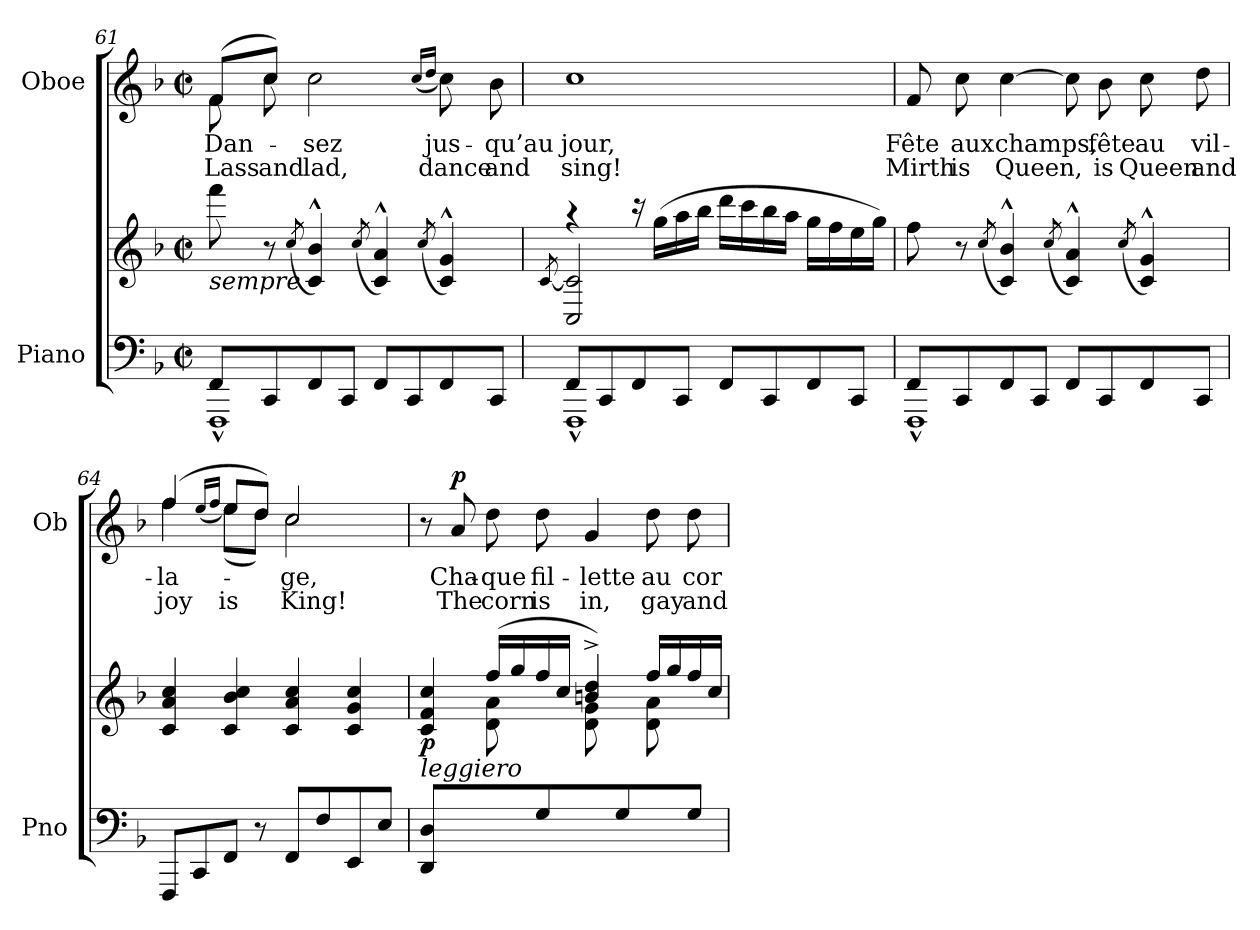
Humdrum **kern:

**kern	**kern	**dynam	**kern	**text	**text	**dynam
*part2	*part2	*part2	*part1	*part1	*part1	*part1
*staff3	*staff2	*staff2/3	*staff1	*staff1	*staff1	*staff1
*I"Piano	*	*	*I"Oboe	*	*	*
*I'Pno	*	*	*I'Ob	*	*	*
*clefF4	*clefG2	*	*clefG2	*	*	*
*k[b-]	*k[b-]	*	*k[b-]	*	*	*
*M2/2	*M2/2	*	*M2/2	*	*	*
*met(c|)	*met(c|)	*	*met(c|)	*	*	*
=61	=61	=61	=61	=61	=61	=61
*^	*	*	*	*	*	*
!	!	!LO:TX:b:i:t=sempre	!	!	!	!	!
!	!	!	!	!	!LO:LY:b	!LO:LY:b	!
*	*	*	*	*^	*	*	*
8FF/L	1FFF^^	8fff\	.	(>8f/L	8f\	Dan-	Lass	.
!	!	!	!	!	!	!	!LO:LY:b	!
8CC/	.	8r	.	8cc/J)	8cc\	.	and	.
.	.	(>8qcc/	.	.	.	.	.	.
!	!	!	!	!	!	!LO:LY:b	!LO:LY:b	!
8FF/	.	4c/^^ 4b-/^^)	.	2cc\	2.ryy	-sez	lad,	.
8CC/J	.	.	.	.	.	.	.	.
.	.	(>8qcc/	.	.	.	.	.	.
8FF/L	.	4c/^^ 4a/^^)	.	.	.	.	.	.
8CC/	.	.	.	.	.	.	.	.
.	.	.	.	(16qcc/LL	.	.	.	.
.	.	(>8qcc/	.	16qdd/JJ	.	.	.	.
!	!	!	!	!	!	!LO:LY:b	!LO:LY:b	!
8FF/	.	4c/^^ 4g/^^)	.	8cc\)	.	jus-	dance	.
!	!	!	!	!	!	!LO:LY:b	!LO:LY:b	!
8CC/J	.	.	.	8b-\	.	-qu’au	and	.
*	*	*	*	*v	*v	*	*	*
!!LO:LB:g=z
=62	=62	=62	=62	=62	=62	=62	=62
*	*	*^	*	*	*	*	*
.	.	.	[<8qc/	.	.	.	.	.
!	!	!	!	!	!	!LO:LY:b	!LO:LY:b	!
8FF/L	1FFF^^	4r	2C/ 2c/]	.	1cc	jour,	sing!	.
8CC/	.	.	.	.	.	.	.	.
8FF/	.	16r	.	.	.	.	.	.
.	.	(16gg\LL	.	.	.	.	.	.
8CC/J	.	16aa\	.	.	.	.	.	.
.	.	16bb-\JJ	.	.	.	.	.	.
8FF/L	.	16ddd\LL	2ryy	.	.	.	.	.
.	.	16ccc\	.	.	.	.	.	.
8CC/	.	16bb-\	.	.	.	.	.	.
.	.	16aa\JJ	.	.	.	.	.	.
8FF/	.	16gg\LL	.	.	.	.	.	.
.	.	16ff\	.	.	.	.	.	.
8CC/J	.	16ee\	.	.	.	.	.	.
.	.	16gg\JJ)	.	.	.	.	.	.
*	*	*v	*v	*	*	*	*	*
=63	=63	=63	=63	=63	=63	=63	=63
!	!	!	!	!	!LO:LY:b	!LO:LY:b	!
8FF/L	1FFF^^	8ff\	.	8f/	Fête	Mirth	.
!	!	!	!	!	!LO:LY:b	!LO:LY:b	!
8CC/	.	8r	.	8cc\	aux	is	.
.	.	(>8qcc/	.	.	.	.	.
!	!	!	!	!	!LO:LY:b	!LO:LY:b	!
8FF/	.	4c/^^ 4b-/^^)	.	[>4cc\	champs,	Queen,	.
8CC/J	.	.	.	.	.	.	.
.	.	(>8qcc/	.	.	.	.	.
8FF/L	.	4c/^^ 4a/^^)	.	8cc\]	.	.	.
!	!	!	!	!	!LO:LY:b	!LO:LY:b	!
8CC/	.	.	.	8b-\	fête	is	.
.	.	(>8qcc/	.	.	.	.	.
!	!	!	!	!	!LO:LY:b	!LO:LY:b	!
8FF/	.	4c/^^ 4g/^^)	.	8cc\	au	Queen	.
!	!	!	!	!	!LO:LY:b	!LO:LY:b	!
8CC/J	.	.	.	8dd\	vil-	and	.
*v	*v	*	*	*	*	*	*
=64	=64	=64	=64	=64	=64	=64
!	!	!	!	!LO:LY:b	!LO:LY:b	!
*	*	*	*^	*	*	*
8FFF/L	4c/ 4a/ 4cc/	.	(>4ff/	4ff\	-la-	joy	.
8CC/	.	.	.	.	.	.	.
.	.	.	(16qee/LL	.	.	.	.
.	.	.	16qff/JJ	.	.	.	.
!	!	!	!	!	!	!LO:LY:b	!
8FF/J	4c/ 4b-/ 4cc/	.	8ee/L	(<8ee\L)	.	is	.
8r	.	.	8dd/J)	8dd\J)	.	.	.
!	!	!	!	!	!LO:LY:b	!LO:LY:b	!
8FF/L	4c/ 4a/ 4cc/	.	2cc/	2cc\	-ge,	King!	.
8F/	.	.	.	.	.	.	.
8EE/	4c/ 4g/ 4cc/	.	.	.	.	.	.
8E/J	.	.	.	.	.	.	.
*	*	*	*v	*v	*	*	*
!!LO:PB:g=z
=65	=65	=65	=65	=65	=65	=65
*	*^	*	*	*	*	*
!	!LO:TX:b:i:t=leggiero	!	!	!	!	!	!
!	!	!	!LO:DY:b	!	!	!	!
4DD/ 4D/	4c/ 4f/ 4cc/	4ryy	p	8r	.	.	.
!	!	!	!	!	!LO:LY:b	!LO:LY:b	!LO:DY:a
.	.	.	.	8a/	Cha-	The	p
!	!	!	!	!	!LO:LY:b	!LO:LY:b	!
8ryy	(>16ff/LL	8d\ 8a\L	.	8dd\	-que	corn	.
.	16gg/	.	.	.	.	.	.
!	!	!	!	!	!LO:LY:b	!LO:LY:b	!
8G/J	16ff/	8ryy	.	8dd\	fil-	is	.
.	16cc/JJ	.	.	.	.	.	.
!	!	!	!	!	!LO:LY:b	!LO:LY:b	!
8ryy	4bn/^> 4dd/^>)	8d\ 8g\L	.	4g/	-lette	in,	.
8G/J	.	8ryy	.	.	.	.	.
!	!	!	!	!	!LO:LY:b	!LO:LY:b	!
8ryy	16ff/LL	8d\ 8a\L	.	8dd\	au	gay	.
.	16gg/	.	.	.	.	.	.
!	!	!	!	!	!LO:LY:b	!LO:LY:b	!
8G/J	16ff/	8ryy	.	8dd\	cor-	and	.
.	16cc/JJ	.	.	.	.	.	.
*	*v	*v	*	*	*	*	*
=	=	=	=	=	=	=
*-	*-	*-	*-	*-	*-	*-
